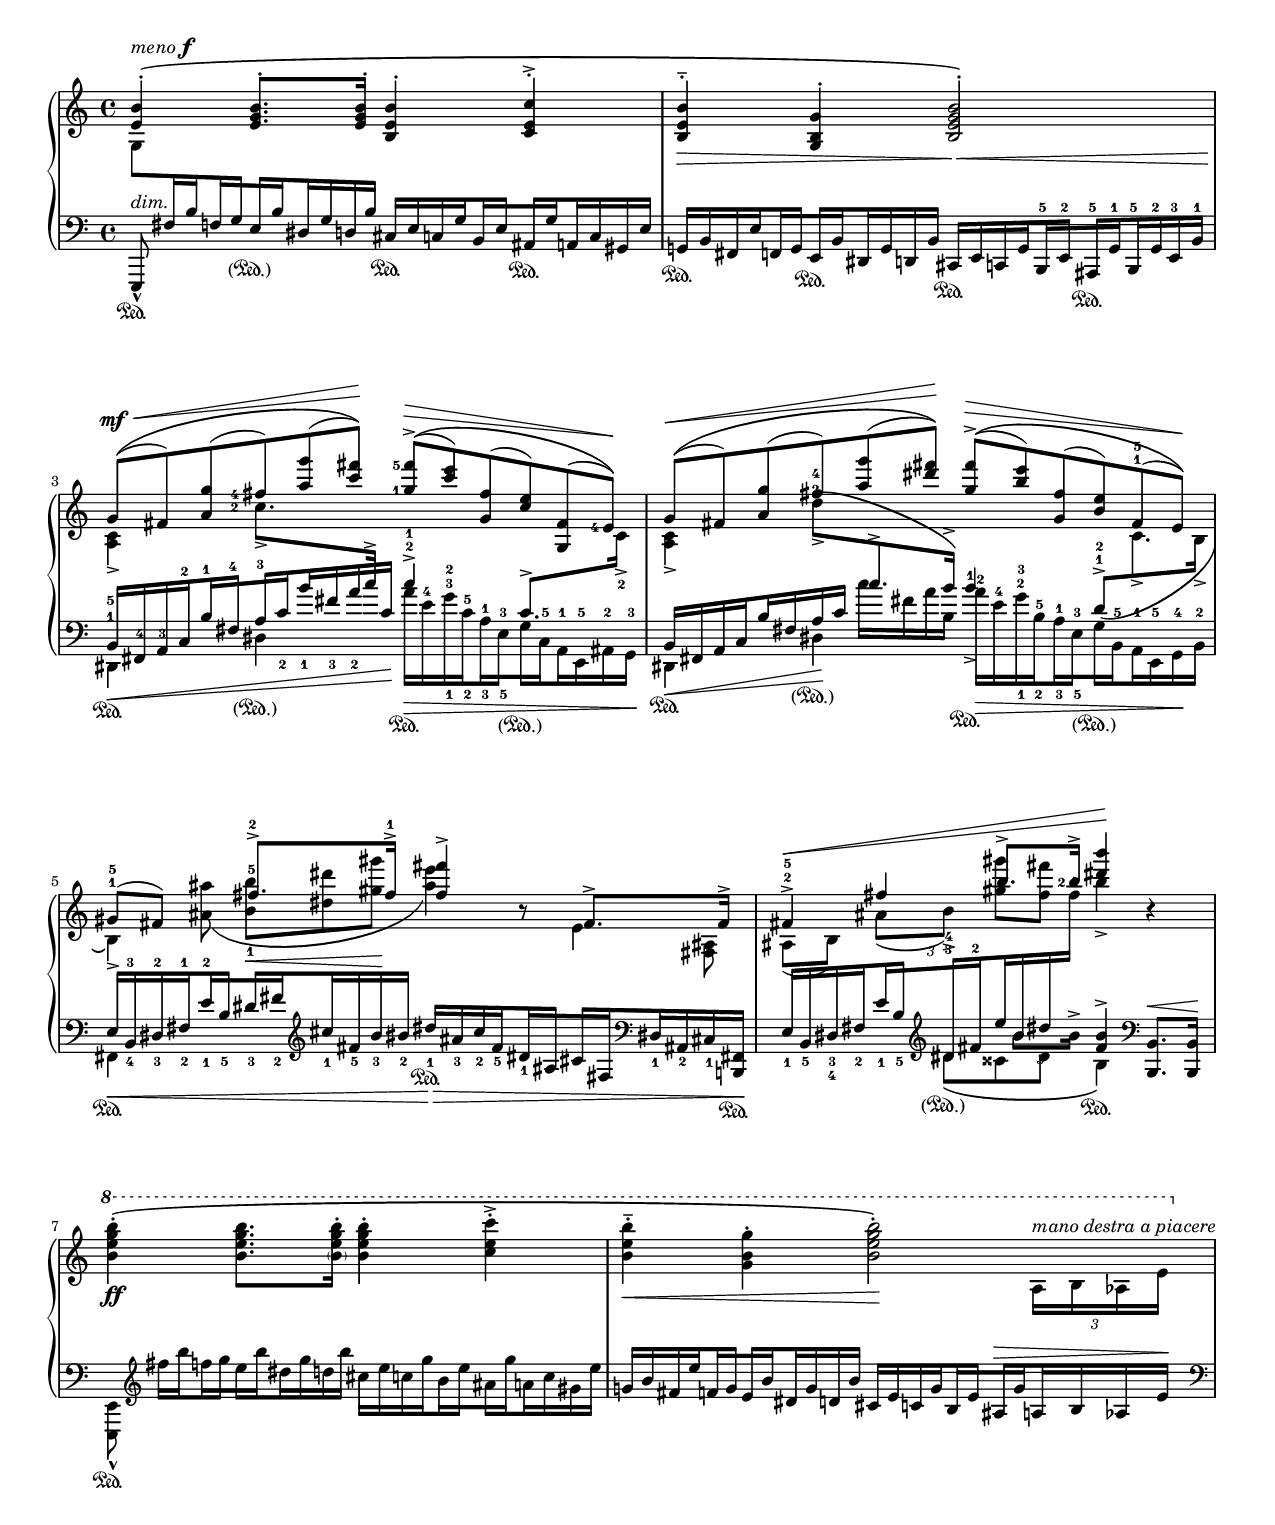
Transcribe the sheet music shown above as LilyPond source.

\version "2.18.0"

\header {
  % Remove default LilyPond tagline
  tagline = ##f
}
 #(set-global-staff-size 16)
\paper {
  #(set-paper-size "letter" )
   indent = 0\cm 
    system-system-spacing #'padding = #9
}

global = {
  \key a \minor
  \time 4/4
}

rightOne = \relative c'' {
  \global
  % Music follows here.
  <e, b'>4-\staccato\(^\markup{ \italic"meno" \dynamic {
    f
  }} <e g b>8.-. q16\staccato <b e b'>4-. <c e c'>4-.\accent <b e b'>4-.--\> <g b g'>4-. <b e g b>2-.\<\) %\bar 2
\omit TupletBracket\omit TupletNumber\tuplet 3/2{ \once\override Beam #'positions = #'(6 . 10) \once\override Hairpin #'rotation = #'(7 0 0) \once \override DynamicText #'extra-offset = #'( 0.0 . -2.0 ) g'8[(\(\!^\mf^\<  fis) <a g'>(\once\set fingeringOrientations = #'(left)  <fis'-4>) <a g'>( <c fis>])\)\!}\times 2/3{ \set fingeringOrientations = #'(left) \once\override Hairpin #'rotation = #'(-7 0 0)   <g-1 fis'-5>[\accent(\(^\> <c e>) <g, fis'>( <c e>) <g, fis'>(  <e'-4>)\)\!]} %\bar 3 
\once\override Beam #'positions = #'(6 . 10)  \tuplet 3/2{ \once\override Hairpin #'rotation = #'(7 0 0)  g8[(\(^\<  fis) <a g'>( fis'-\tweak #'X-offset #0 -\tweak #'Y-offset #2 -2 -\tweak #'X-offset #0 -\tweak #'Y-offset #4 -4) <a g'>( <dis fis>]\!)\)}\times 2/3{ \once\override Hairpin #'rotation = #'(-7 0 0)  <g, fis'>^\>[\accent(\( <b e>) <g, fis'>( <b e>) fis^1^5(  e)\)\!]} %\bar 4 
\tuplet 3/2{gis8^1^5 ( fis) s } fis'8.-2\accent fis16-1\accent \tuplet 3/2{ <fis fis'>4\accent b,8\rest} fis8.\accent fis16\accent \tuplet 3/2 {\once\override Hairpin #'rotation = #'(7 0 0)  fis4^\<^2^5^\accent fis'4 b8.\accent <b-2>16\accent} <dis b'>4 \! b,4\rest %bar6
\stemDown \ottava 1 <b' e g b>4-._\ff\( q8.  <\parenthesize b e g b>16-. <b e g b>4-. 
\once \override Script.avoid-slur = #'inside <c e c'>4-.\accent <b e b'>4-.--\< <g b g'>4-. <b e g b>2-.\! \) 

}

rightTwo = \relative c'' {
  \global
  % Music follows here.
  s1*2 %\bar 2
\omit TupletNumber\omit TupletBracket  <a, c>4\accent \once\set fingeringOrientations = #'(left) <c'-2>8.\accent \change Staff = "left" \stemUp c16^\accent c4^2^1^\accent c,8.^\accent \change Staff = "right" \stemDown c16_2\accent %\bar3
  <a c>4\accent \tuplet 3/2{ d'8\accent^\( \change Staff = "left" \stemUp c8.^\accent b16^\accent\)} b4^1\accent \tuplet 3/2 {d,8^1^2^\accent\( \change Staff = "right" \stemDown c8.\accent b16\accent}%bar 4
 \tuplet 3/2{ b4\accent\) <ais' ais'>8\(}\tuplet 3/2{ <b-1 b'-5>8 _\< < dis dis'>8 <gis gis'>8\! }\tuplet 3/2{<ais e'>4\) s8} \tuplet 3/2{e,4 <fis, ais>8} \tuplet 3/2{ ais[( b)]  ais'[( b\accent)] <gis' gis'>8 <fis fis'>8} b4\accent s4
}

leftOne = \relative c' {
  \global
  % Music follows here.
  \set Timing.beamExceptions = #'()
\set subdivideBeams = ##t
\set baseMoment = #(ly:make-moment 1/6)
\set beatStructure = #'( 3 3 )
  
\omit TupletBracket\omit TupletNumber\tuplet 3/2{ \change Staff = "right" \stemDown \once \override Beam #'positions = #'( -8.0 . -9.0 ) g8[ \change Staff = "left" \stemUp fis16 \set stemRightBeamCount = #1 b  \set stemLeftBeamCount = #1 f  \once \override Stem.beaming = #(cons (list 1 0) (list 1)) g \once \override Stem.beaming = #(cons (list 0) (list -1 0))  }\tuplet 3/2{ \once \override Staff.SustainPedal.stencil =
  	#(lambda (grob) (grob-interpret-markup grob 
  	(markup #:concat ( "(" #:musicglyph "pedal.Ped"".)"))))} \tuplet 3/2{ \once \override Beam #'positions = #'( 6.0 . 5.0 )   e\sustainOn \set stemRightBeamCount = #1 b' \set stemLeftBeamCount = #1 dis, g d b']}
 \once \override Beam #'positions = #'(4 . 4) \tuplet 3/2{ cis,16[ \sustainOn e c \set stemRightBeamCount = #1 g' \set stemLeftBeamCount = #1 b, \once \override Stem.beaming = #(cons (list 1 0) (list 1)) e \once \override Stem.beaming = #(cons (list 0) (list -1 0))}\tuplet 3/2{ ais,\sustainOn \set stemRightBeamCount = #1 g' \set stemLeftBeamCount = #1 a, c gis e']}%b1
\tuplet 3/2{g,!16\sustainOn[ b fis e' f, \once \override Stem.beaming = #(cons (list 1 0) (list 1)) g \once \override Stem.beaming = #(cons (list 0) (list -1 0)) e\sustainOn b' dis, g d b']}\tuplet 3/2{ cis,16\sustainOn[ e c g' b,^5 \once \override Stem.beaming = #(cons (list 1 0) (list 1)) e^2 \once \override Stem.beaming = #(cons (list 0) (list -1 0)) ais,^5\sustainOn g'^1 b,^5 g'^2 e^3 b'^1]}
\tuplet 3/2{\once\override Beam #'positions = #'(6 . 9) \once\override Hairpin #'rotation = #'(5 -1 0) b16_\<-\tweak #'X-offset #0 -\tweak #'Y-offset #2 -1 -\tweak #'X-offset #0 -\tweak #'Y-offset #4 -5[ fis-\tweak #'Y-offset #0 ^4 a-\tweak #'Y-offset #0 ^3 c^2 b'^1 \once \override Stem.beaming = #(cons (list 1 0) (list 1)) fis^4 \once \override Stem.beaming = #(cons (list 0) (list -1 0)) \once \override Stem.beaming = #(cons (list 0) (list -1 0)) a^3 c_2 b'_1 fis_3 a_2 c,]\!}\stemDown \tuplet 3/2{a'16_\>[\sustainOn e^4 g^3^2_1 c,^5_2 a^1_3 \once \override Stem.beaming = #(cons (list 1 0) (list 1)) e^3_5 \once \override Stem.beaming = #(cons (list 0) (list -1 0))  \once \override Staff.SustainPedal.stencil =
  	#(lambda (grob) (grob-interpret-markup grob 
  	(markup #:concat ( "(" #:musicglyph "pedal.Ped"".)")))) g\sustainOn c,^5 a^1 e^5 ais^2 g^3\!]}
\tuplet 3/2{\stemUp b16[ fis a c b' fis a c] \stemDown c'[ fis, a b,]} \tuplet 3/2{a'16^2_\>[\sustainOn e^4 g^2^3_1 b,_2^5 a^1_3 \once \override Stem.beaming = #(cons (list 1 0) (list 1)) e^3_5 \once \override Stem.beaming = #(cons (list 0) (list -1 0)) \once \override Stem.beaming = #(cons (list 0) (list -1 0))  \once \override Staff.SustainPedal.stencil =
  	#(lambda (grob) (grob-interpret-markup grob 
  	(markup #:concat ( "(" #:musicglyph "pedal.Ped"".)")))) g\sustainOn b,^5 a^1 e^5  g^4 \! b^2]} %\bar4
\tuplet 3/2{\stemUp e16_\<[ b_4^3 dis_3^2 fis_2^1 e'_1^2 \once \override Stem.beaming = #(cons (list 1 0) (list 1)) b_5  \once \override Stem.beaming = #(cons (list 0) (list -1 0))\once \override Stem.beaming = #(cons (list 0) (list -1 0)) \once \override Stem.beaming = #(cons (list 0) (list -1 0)) \once \override Stem.beaming = #(cons (list 0) (list -1 0)) dis_3  fis_2 \clef "treble" cis'_1 fis,_5 b_3 bis_2]}\tuplet 3/2{\stemUp  dis16_1_\>_\sustainOn[ ais_3 cis_2 fis,_5 dis_1 \once \override Stem.beaming = #(cons (list 1 0) (list 1))  ais \once \override Stem.beaming = #(cons (list 0) (list -1 0)) cis fis, \clef "bass" dis_1 ais_2 cis_1 <b,! fis'>\!\sustainOn]}%bar5
s1
\omit TupletBracket \tuplet 3/2{<e, e'>8_\marcato\sustainOn \clef "treble" \stemDown fis''''16[ b f \once \override Stem.beaming = #(cons (list 1 0) (list 1)) g \once \override Stem.beaming = #(cons (list 0) (list -1 0)) e b' dis, g d b']}\tuplet 3/2{ cis,[ e c g' b,\once \override Stem.beaming = #(cons (list 1 0) (list 1)) e \once \override Stem.beaming = #(cons (list 0) (list -1 0)) }\tuplet 3/2{ ais, g' a, c gis e']} \tuplet 3/2{ \stemUp g,!16[ b fis e' f, \once \override Stem.beaming = #(cons (list 1 0) (list 1)) g \once \override Stem.beaming = #(cons (list 0) (list -1 0)) \once \override Stem.beaming = #(cons (list 0) (list -1 0)) e b' dis, g d b']}\tuplet 3/2{   cis,16[ e c g' b, \once \override Stem.beaming = #(cons (list 1 0) (list 1)) e \once \override Stem.beaming = #(cons (list 0) (list -1 0)) ais,^\> g' a, b  aes e'\!]} \clef "bass"
}

leftTwo = \relative c' {
  \global
  % Music follows here.

  
\stemUp  e,,,8_\marcato\sustainOn^\markup \italic"dim." s8 s2. s1 %bar2
\stemDown dis'4\sustainOn  \once \override Staff.SustainPedal.stencil =
  	#(lambda (grob) (grob-interpret-markup grob 
  	(markup #:concat ( "(" #:musicglyph "pedal.Ped"".)"))))  dis'4-\tweak #'Y-offset #-6 \sustainOn  s2  \once\override Hairpin #'rotation = #'(7 -1 0) dis,4\sustainOn_\<  \once \override Staff.SustainPedal.stencil =
  	#(lambda (grob) (grob-interpret-markup grob 
  	(markup #:concat ( "(" #:musicglyph "pedal.Ped"".)")))) dis'4\sustainOn\! s2  %bar 4
fis,4\sustainOn s2.    <<{s4 \tuplet 3/2 {\stemDown\clef "treble" dis''8_\( cisis8 dis8}  b4\sustainOn\) s4}\\{s4 \times 2/3{ s8. \once\override Beam #'positions = #'(-1.4 . -1.4)  b'8 b16^\accent } s4}\\{ \set Timing.beamExceptions = #'()
\set subdivideBeams = ##t
\set baseMoment = #(ly:make-moment 1/6)
\set beatStructure = #'( 3 3 )   \tuplet 3/2{\stemUp  e,,16_1[ b_5 dis_3_4 fis_2 e'_1 \once \override Stem.beaming = #(cons (list 1 0) (list 1)) b_5 \once \override Stem.beaming = #(cons (list 0) (list -1 0)) \clef "treble" \once \override Staff.SustainPedal.stencil =
  	#(lambda (grob) (grob-interpret-markup grob 
 	(markup #:concat ( "(" #:musicglyph "pedal.Ped"".)")))) dis16^3 ^4\sustainOn fis^2 e' b dis \change Staff = "right" \stemDown <fis-1>16]} \change Staff = "left" \stemUp <fis, b>4\accent \clef "bass" <b,,, b'>8.^\< q16\! 
\omit TupletBracket}>> s8 s2.  s2. s8  \change Staff = "right"  \tuplet 3/2 {s8  a'''16^\markup\italic"mano destra a piacere" b aes e'}
}

\score {
  \new PianoStaff  \with {\override VerticalAxisGroup.staff-staff-spacing = #'((basic-distance . 15))}  <<
    \new Staff = "right" \with {
      midiInstrument = "acoustic grand"
    } << \rightOne \\ \rightTwo >>
    \new Staff = "left" \with {
      midiInstrument = "acoustic grand"
    } { \clef bass << \leftOne \\ \leftTwo >> }
  >>
  \layout {
 
}
  \midi {
    \context {
      \Score
      tempoWholesPerMinute = #(ly:make-moment 100 4)
    }
  }
}
